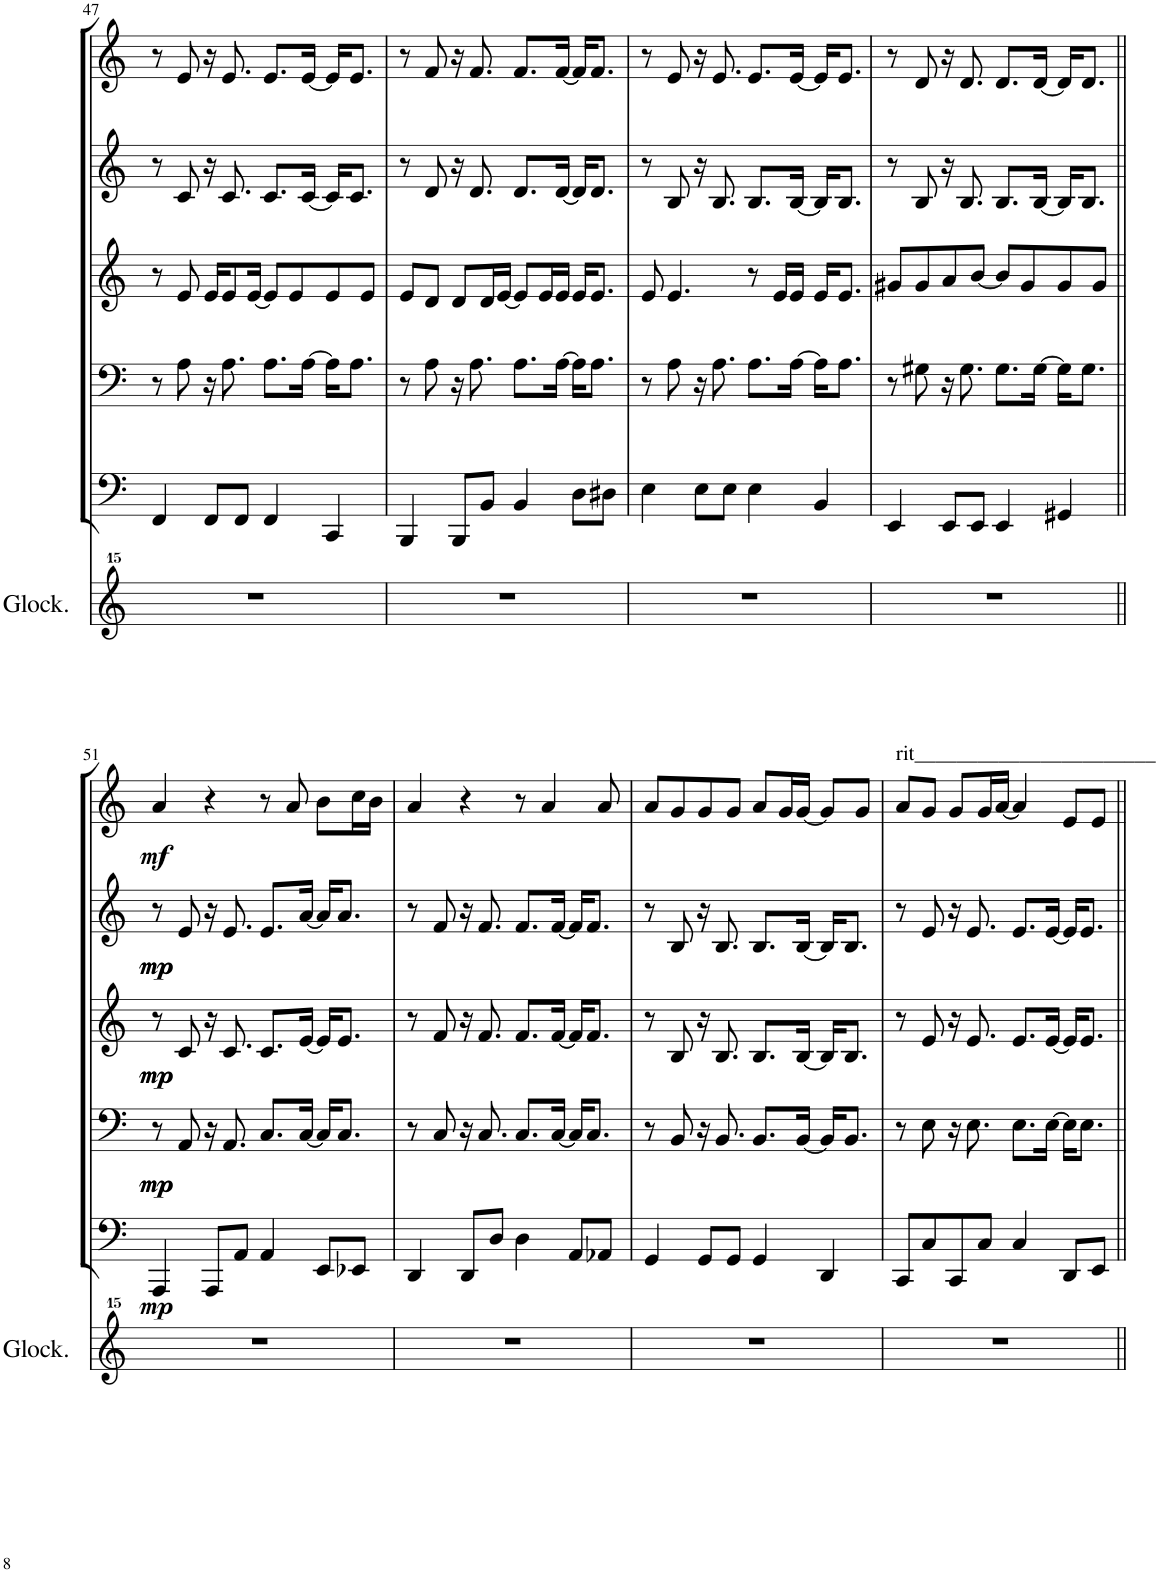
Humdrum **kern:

**kern	**kern	**dynam	**kern	**dynam	**kern	**dynam	**kern	**dynam	**kern	**dynam
*part6	*part5	*part5	*part4	*part4	*part3	*part3	*part2	*part2	*part1	*part1
*staff6	*staff5	*staff5	*staff4	*staff4	*staff3	*staff3	*staff2	*staff2	*staff1	*staff1
*I"Glockenspiel	*I"Tuba	*	*I"Trombone	*	*I"Horn in F	*	*I"Bb Trumpet 2	*	*I"Bb Trumpet 1	*
*I'Glock.	*I'Tba	*	*I'Trb	*	*I'Hn	*	*I'Tpt	*	*I'Tpt	*
!!LO:PB:g=z
*clefG^^2	*clefF4	*	*clefF4	*	*clefG2	*	*clefG2	*	*clefG2	*
*	*	*	*	*	*ITrd4c7	*	*ITrd1c2	*	*ITrd1c2	*
*k[]	*k[]	*	*k[]	*	*k[]	*	*k[]	*	*k[]	*
*M4/4	*M4/4	*	*M4/4	*	*M4/4	*	*M4/4	*	*M4/4	*
=47	=47	=47	=47	=47	=47	=47	=47	=47	=47	=47
1r	4FF/	.	8r	.	8r	.	8r	.	8r	.
.	.	.	8A\	.	8e/	.	8c/	.	8e/	.
.	8FF/L	.	16r	.	16e/KL	.	16r	.	16r	.
.	.	.	8.A\	.	8e/	.	8.c/	.	8.e/	.
.	8FF/J	.	.	.	.	.	.	.	.	.
.	.	.	.	.	[16e/Jk	.	.	.	.	.
.	4FF/	.	8.A\L	.	8e/L]	.	8.c/L	.	8.e/L	.
.	.	.	.	.	8e/	.	.	.	.	.
.	.	.	[16A\Jk	.	.	.	[16c/Jk	.	[16e/Jk	.
.	4CC/	.	16A\KL]	.	8e/	.	16c/KL]	.	16e/KL]	.
.	.	.	8.A\J	.	.	.	8.c/J	.	8.e/J	.
.	.	.	.	.	8e/J	.	.	.	.	.
=48	=48	=48	=48	=48	=48	=48	=48	=48	=48	=48
1r	4BBB/	.	8r	.	8e/L	.	8r	.	8r	.
.	.	.	8A\	.	8d/J	.	8d/	.	8f/	.
.	8BBB/L	.	16r	.	8d/L	.	16r	.	16r	.
.	.	.	8.A\	.	.	.	8.d/	.	8.f/	.
.	8BB/J	.	.	.	16d/L	.	.	.	.	.
.	.	.	.	.	[16e/JJ	.	.	.	.	.
.	4BB/	.	8.A\L	.	8e/L]	.	8.d/L	.	8.f/L	.
.	.	.	.	.	16e/L	.	.	.	.	.
.	.	.	[16A\Jk	.	16e/JJ	.	[16d/Jk	.	[16f/Jk	.
.	8D\L	.	16A\KL]	.	16e/KL	.	16d/KL]	.	16f/KL]	.
.	.	.	8.A\J	.	8.e/J	.	8.d/J	.	8.f/J	.
.	8D#X\J	.	.	.	.	.	.	.	.	.
=49	=49	=49	=49	=49	=49	=49	=49	=49	=49	=49
1r	4E\	.	8r	.	8e/	.	8r	.	8r	.
.	.	.	8A\	.	4.e/	.	8B/	.	8e/	.
.	8E\L	.	16r	.	.	.	16r	.	16r	.
.	.	.	8.A\	.	.	.	8.B/	.	8.e/	.
.	8E\J	.	.	.	.	.	.	.	.	.
.	4E\	.	8.A\L	.	8r	.	8.B/L	.	8.e/L	.
.	.	.	.	.	16e/LL	.	.	.	.	.
.	.	.	[16A\Jk	.	16e/JJ	.	[16B/Jk	.	[16e/Jk	.
.	4BB/	.	16A\KL]	.	16e/KL	.	16B/KL]	.	16e/KL]	.
.	.	.	8.A\J	.	8.e/J	.	8.B/J	.	8.e/J	.
=50	=50	=50	=50	=50	=50	=50	=50	=50	=50	=50
1r	4EE/	.	8r	.	8g#X/L	.	8r	.	8r	.
.	.	.	8G#X\	.	8g#/	.	8B/	.	8d/	.
.	8EE/L	.	16r	.	8a/	.	16r	.	16r	.
.	.	.	8.G#\	.	.	.	8.B/	.	8.d/	.
.	8EE/J	.	.	.	[8b/J	.	.	.	.	.
.	4EE/	.	8.G#\L	.	8b/L]	.	8.B/L	.	8.d/L	.
.	.	.	.	.	8g#/	.	.	.	.	.
.	.	.	[16G#\Jk	.	.	.	[16B/Jk	.	[16d/Jk	.
.	4GG#X/	.	16G#\KL]	.	8g#/	.	16B/KL]	.	16d/KL]	.
.	.	.	8.G#\J	.	.	.	8.B/J	.	8.d/J	.
.	.	.	.	.	8g#/J	.	.	.	.	.
!!LO:LB:g=z
=51||	=51||	=51||	=51||	=51||	=51||	=51||	=51||	=51||	=51||	=51||
!	!	!LO:DY:b	!	!LO:DY:b	!	!	!	!	!	!
!	!	!	!	!LO:DY:n=1:b	!	!LO:DY:b	!	!	!	!
!	!	!	!	!	!	!LO:DY:n=1:b	!	!LO:DY:b	!	!
!	!	!	!	!	!	!	!	!LO:DY:n=1:b	!	!LO:DY:b
1r	4AAA/	mp	8r	mp mp	8r	mp mp	8r	mp mp	4a/	mf
.	.	.	8AA/	.	8c/	.	8e/	.	.	.
.	8AAA/L	.	16r	.	16r	.	16r	.	4r	.
.	.	.	8.AA/	.	8.c/	.	8.e/	.	.	.
.	8AA/J	.	.	.	.	.	.	.	.	.
.	4AA/	.	8.C/L	.	8.c/L	.	8.e/L	.	8r	.
.	.	.	.	.	.	.	.	.	8a/	.
.	.	.	[16C/Jk	.	[16e/Jk	.	[16a/Jk	.	.	.
.	8EE/L	.	16C/KL]	.	16e/KL]	.	16a/KL]	.	8b\L	.
.	.	.	8.C/J	.	8.e/J	.	8.a/J	.	.	.
.	8EE-X/J	.	.	.	.	.	.	.	16cc\L	.
.	.	.	.	.	.	.	.	.	16b\JJ	.
=52	=52	=52	=52	=52	=52	=52	=52	=52	=52	=52
1r	4DD/	.	8r	.	8r	.	8r	.	4a/	.
.	.	.	8C/	.	8f/	.	8f/	.	.	.
.	8DD/L	.	16r	.	16r	.	16r	.	4r	.
.	.	.	8.C/	.	8.f/	.	8.f/	.	.	.
.	8D/J	.	.	.	.	.	.	.	.	.
.	4D\	.	8.C/L	.	8.f/L	.	8.f/L	.	8r	.
.	.	.	.	.	.	.	.	.	4a/	.
.	.	.	[16C/Jk	.	[16f/Jk	.	[16f/Jk	.	.	.
.	8AA/L	.	16C/KL]	.	16f/KL]	.	16f/KL]	.	.	.
.	.	.	8.C/J	.	8.f/J	.	8.f/J	.	.	.
.	8AA-X/J	.	.	.	.	.	.	.	8a/	.
=53	=53	=53	=53	=53	=53	=53	=53	=53	=53	=53
1r	4GG/	.	8r	.	8r	.	8r	.	8a/L	.
.	.	.	8BB/	.	8B/	.	8B/	.	8g/	.
.	8GG/L	.	16r	.	16r	.	16r	.	8g/	.
.	.	.	8.BB/	.	8.B/	.	8.B/	.	.	.
.	8GG/J	.	.	.	.	.	.	.	8g/J	.
.	4GG/	.	8.BB/L	.	8.B/L	.	8.B/L	.	8a/L	.
.	.	.	.	.	.	.	.	.	16g/L	.
.	.	.	[16BB/Jk	.	[16B/Jk	.	[16B/Jk	.	[16g/JJ	.
.	4DD/	.	16BB/KL]	.	16B/KL]	.	16B/KL]	.	8g/L]	.
.	.	.	8.BB/J	.	8.B/J	.	8.B/J	.	.	.
.	.	.	.	.	.	.	.	.	8g/J	.
=54	=54	=54	=54	=54	=54	=54	=54	=54	=54	=54
!	!	!	!	!	!	!	!	!	!LO:TX:a:t=rit_______________________	!
1r	8CC/L	.	8r	.	8r	.	8r	.	8a/L	.
.	8C/	.	8E\	.	8e/	.	8e/	.	8g/J	.
.	8CC/	.	16r	.	16r	.	16r	.	8g/L	.
.	.	.	8.E\	.	8.e/	.	8.e/	.	.	.
.	8C/J	.	.	.	.	.	.	.	16g/L	.
.	.	.	.	.	.	.	.	.	[16a/JJ	.
.	4C/	.	8.E\L	.	8.e/L	.	8.e/L	.	4a/]	.
.	.	.	[16E\Jk	.	[16e/Jk	.	[16e/Jk	.	.	.
.	8DD/L	.	16E\KL]	.	16e/KL]	.	16e/KL]	.	8e/L	.
.	.	.	8.E\J	.	8.e/J	.	8.e/J	.	.	.
.	8EE/J	.	.	.	.	.	.	.	8e/J	.
=||	=||	=||	=||	=||	=||	=||	=||	=||	=||	=||
*-	*-	*-	*-	*-	*-	*-	*-	*-	*-	*-
